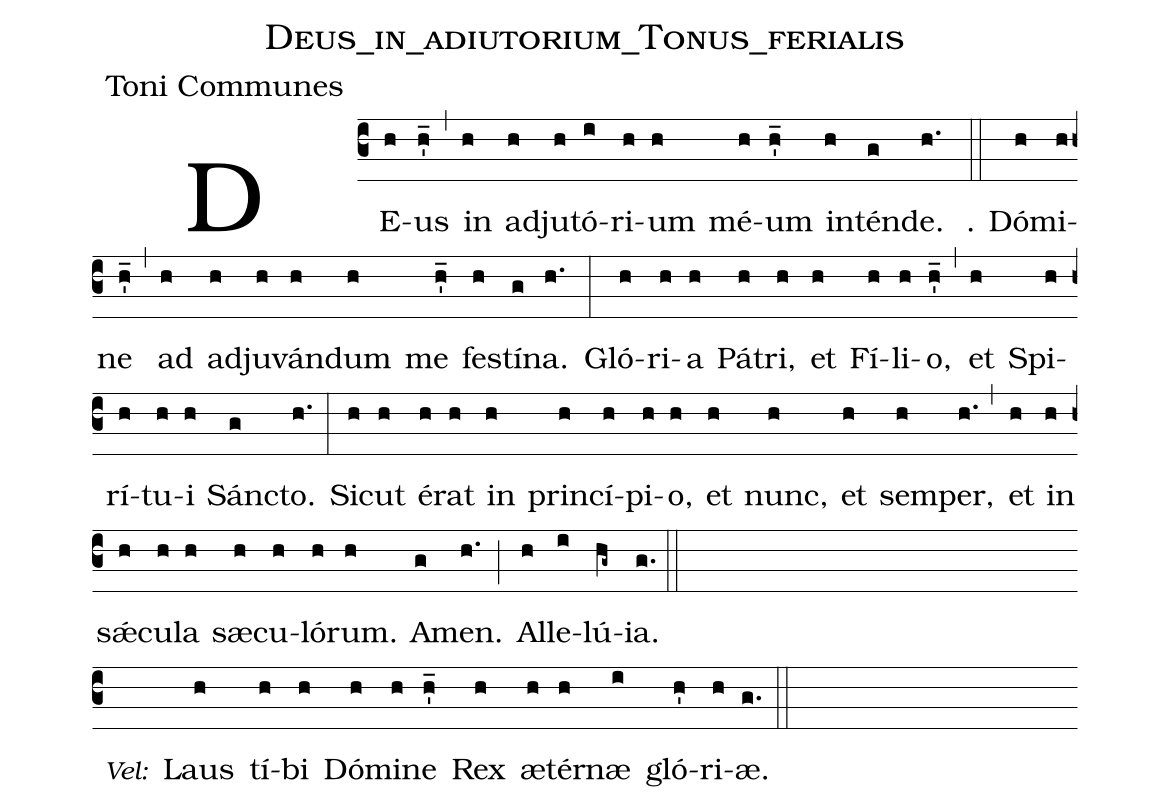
name:Deus_in_adiutorium_Tonus_ferialis;
office-part:Toni Communes;
%%
(c3) DE(h)us(h'_) (,) in(h) ad(h)ju(h)tó(i)ri(h)um(h) mé(h)um(h'_) in(h)tén(g)de.(h.) ℟.(::) Dó(h)mi(h)ne(h'_) (,) ad(h) ad(h)ju(h)ván(h)dum(h) me(h'_) fes(h)tí(g)na.(h.) (:) Gló(h)ri(h)a(h) Pá(h)tri,(h) et(h) Fí(h)li(h)o,(h'_) (,) et(h) Spi(h)rí(h)tu(h)i(h) Sánc(g)to.(h.) (:) Si(h)cut(h) é(h)rat(h) in(h) prin(h)cí(h)pi(h)o,(h) et(h) nunc,(h) et(h) sem(h)per,(h.) (,) et(h) in(h) sǽ(h)cu(h)la(h) sæ(h)cu(h)ló(h)rum.(h) A(g)men.(h.) (;) Al(h)le(i)lú(hg~)ia.(g.) (::) (Z-)
<eu> <v>\footnotesize\textit{Vel:}</v>(////) Laus(h) tí(h)bi(h) Dó(h)mi(h)ne(h'_) Rex(h) æ(h)tér(h)næ(i) gló(h')ri(h)æ.</eu>(g.) (::)
